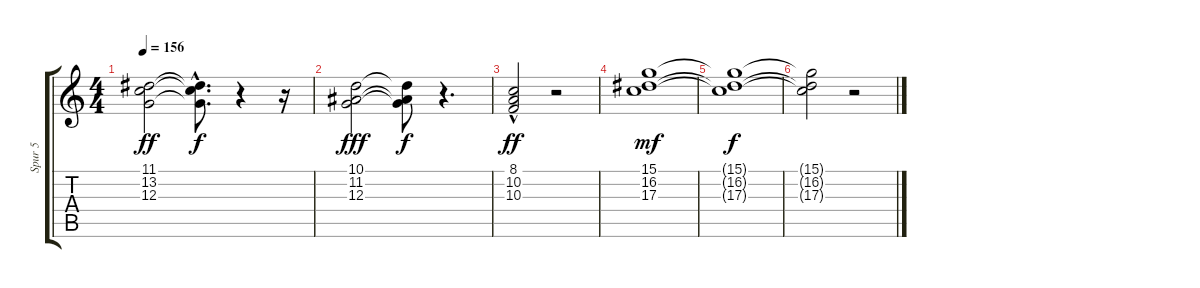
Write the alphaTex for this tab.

\track ("Spur 5" "Spur 5") {instrument fx8scifi}
\staff {score tabs}
\tuning (E4 B3 G3 D3 A2 E2) {hide}
\ts (4 4)
\tempo 156
\clef g2
\ks c
(11.1 13.2 12.3).2{dy ff} (11.1{t} 13.2{hac t} 12.3{hac t}).8{d dy f} r.4 r.16 |
(10.1 11.2 12.3).2{dy fff} (10.1{t} 11.2{t} 12.3{t}).8{dy f} r.4{d} |
(8.1 10.2 10.3{hac}).2{dy ff} r.2 |
(15.1 16.2 17.3).1{dy mf} |
(15.1{t} 16.2{t} 17.3{t}).1{dy f} |
(15.1{t} 16.2{t} 17.3{t}).2 r.2
